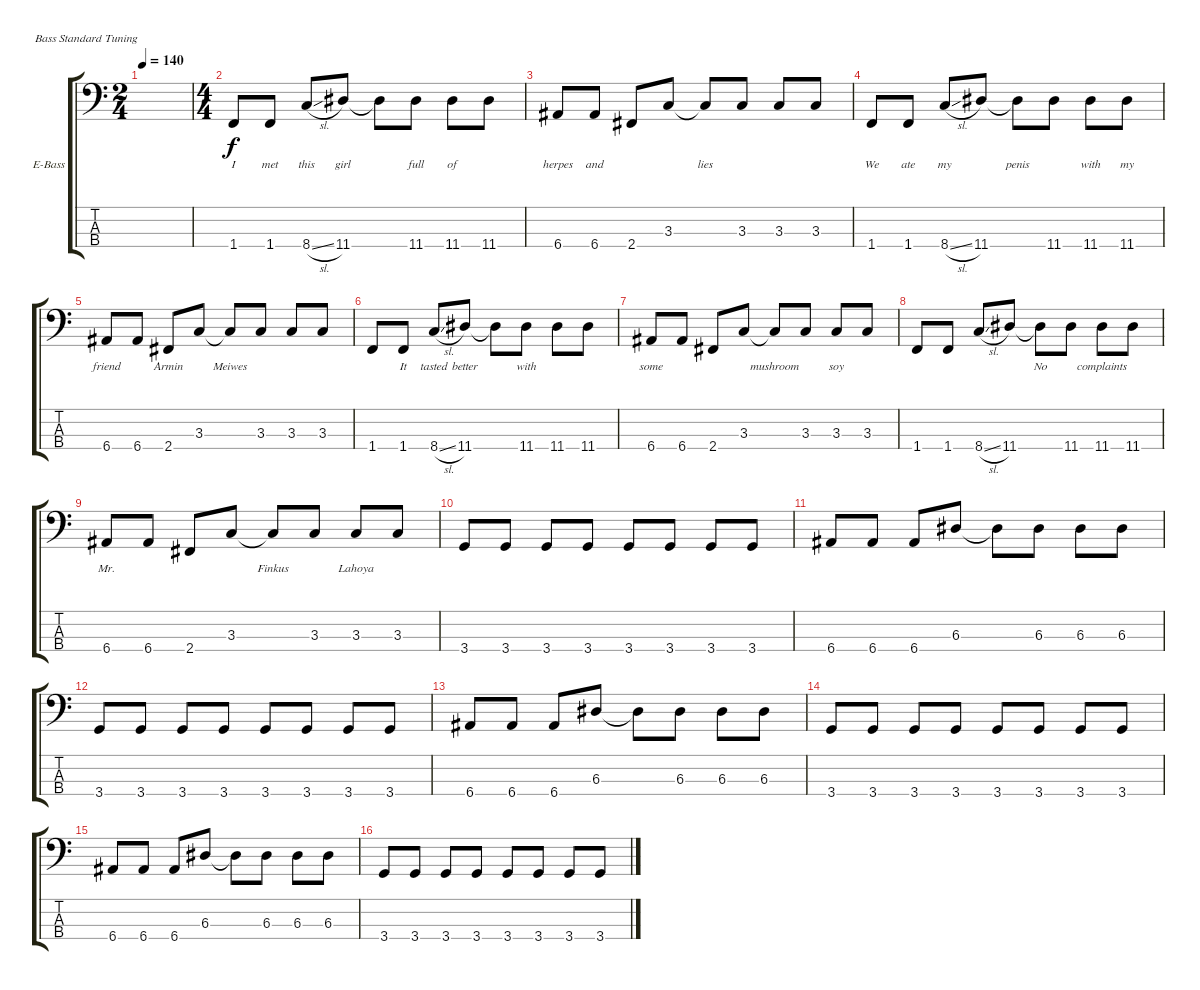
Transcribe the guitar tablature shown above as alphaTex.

\defaultSystemsLayout 4
\bracketExtendMode groupsimilarinstruments
\firstSystemTrackNameOrientation horizontal
\otherSystemsTrackNameOrientation horizontal
\track ("Electric Bass" "E-Bass") {instrument electricbassfinger}
\staff {score tabs}
\tuning (G2 D2 A1 E1)
\ts (2 4)
\tempo 140
\clef f4
\ks c
|
\ts (4 4)
1.4.8{lyrics (0 "I") lyrics (1 "") lyrics (2 "") lyrics (3 "") lyrics (4 "")} 1.4.8{lyrics (0 "met") lyrics (1 "") lyrics (2 "") lyrics (3 "") lyrics (4 "")} 8.4{sl}.8{lyrics (0 "this") lyrics (1 "") lyrics (2 "") lyrics (3 "") lyrics (4 "")} 11.4.8{lyrics (0 "girl") lyrics (1 "") lyrics (2 "") lyrics (3 "") lyrics (4 "")} 11.4{t}.8{lyrics (0 "") lyrics (1 "") lyrics (2 "") lyrics (3 "") lyrics (4 "")} 11.4.8{lyrics (0 "full") lyrics (1 "") lyrics (2 "") lyrics (3 "") lyrics (4 "")} 11.4.8{lyrics (0 "of") lyrics (1 "") lyrics (2 "") lyrics (3 "") lyrics (4 "")} 11.4.8{lyrics (0 "") lyrics (1 "") lyrics (2 "") lyrics (3 "") lyrics (4 "")} |
6.4.8{lyrics (0 "herpes") lyrics (1 "") lyrics (2 "") lyrics (3 "") lyrics (4 "")} 6.4.8{lyrics (0 "and") lyrics (1 "") lyrics (2 "") lyrics (3 "") lyrics (4 "")} 2.4.8{lyrics (0 "") lyrics (1 "") lyrics (2 "") lyrics (3 "") lyrics (4 "")} 3.3.8{lyrics (0 "") lyrics (1 "") lyrics (2 "") lyrics (3 "") lyrics (4 "")} 3.3{t}.8{lyrics (0 "lies") lyrics (1 "") lyrics (2 "") lyrics (3 "") lyrics (4 "")} 3.3.8{lyrics (0 "") lyrics (1 "") lyrics (2 "") lyrics (3 "") lyrics (4 "")} 3.3.8{lyrics (0 "") lyrics (1 "") lyrics (2 "") lyrics (3 "") lyrics (4 "")} 3.3.8{lyrics (0 "") lyrics (1 "") lyrics (2 "") lyrics (3 "") lyrics (4 "")} |
1.4.8{lyrics (0 "We") lyrics (1 "") lyrics (2 "") lyrics (3 "") lyrics (4 "")} 1.4.8{lyrics (0 "ate") lyrics (1 "") lyrics (2 "") lyrics (3 "") lyrics (4 "")} 8.4{sl}.8{lyrics (0 "my") lyrics (1 "") lyrics (2 "") lyrics (3 "") lyrics (4 "")} 11.4.8{lyrics (0 "") lyrics (1 "") lyrics (2 "") lyrics (3 "") lyrics (4 "")} 11.4{t}.8{lyrics (0 "penis") lyrics (1 "") lyrics (2 "") lyrics (3 "") lyrics (4 "")} 11.4.8{lyrics (0 "") lyrics (1 "") lyrics (2 "") lyrics (3 "") lyrics (4 "")} 11.4.8{lyrics (0 "with") lyrics (1 "") lyrics (2 "") lyrics (3 "") lyrics (4 "")} 11.4.8{lyrics (0 "my") lyrics (1 "") lyrics (2 "") lyrics (3 "") lyrics (4 "")} |
6.4.8{lyrics (0 "friend") lyrics (1 "") lyrics (2 "") lyrics (3 "") lyrics (4 "")} 6.4.8{lyrics (0 "") lyrics (1 "") lyrics (2 "") lyrics (3 "") lyrics (4 "")} 2.4.8{lyrics (0 "Armin") lyrics (1 "") lyrics (2 "") lyrics (3 "") lyrics (4 "")} 3.3.8{lyrics (0 "") lyrics (1 "") lyrics (2 "") lyrics (3 "") lyrics (4 "")} 3.3{t}.8{lyrics (0 "Meiwes") lyrics (1 "") lyrics (2 "") lyrics (3 "") lyrics (4 "")} 3.3.8{lyrics (0 "") lyrics (1 "") lyrics (2 "") lyrics (3 "") lyrics (4 "")} 3.3.8{lyrics (0 "") lyrics (1 "") lyrics (2 "") lyrics (3 "") lyrics (4 "")} 3.3.8{lyrics (0 "") lyrics (1 "") lyrics (2 "") lyrics (3 "") lyrics (4 "")} |
1.4.8{lyrics (0 "") lyrics (1 "") lyrics (2 "") lyrics (3 "") lyrics (4 "")} 1.4.8{lyrics (0 "It") lyrics (1 "") lyrics (2 "") lyrics (3 "") lyrics (4 "")} 8.4{sl}.8{lyrics (0 "tasted") lyrics (1 "") lyrics (2 "") lyrics (3 "") lyrics (4 "")} 11.4.8{lyrics (0 "better") lyrics (1 "") lyrics (2 "") lyrics (3 "") lyrics (4 "")} 11.4{t}.8{lyrics (0 "") lyrics (1 "") lyrics (2 "") lyrics (3 "") lyrics (4 "")} 11.4.8{lyrics (0 "with") lyrics (1 "") lyrics (2 "") lyrics (3 "") lyrics (4 "")} 11.4.8{lyrics (0 "") lyrics (1 "") lyrics (2 "") lyrics (3 "") lyrics (4 "")} 11.4.8{lyrics (0 "") lyrics (1 "") lyrics (2 "") lyrics (3 "") lyrics (4 "")} |
6.4.8{lyrics (0 "some") lyrics (1 "") lyrics (2 "") lyrics (3 "") lyrics (4 "")} 6.4.8{lyrics (0 "") lyrics (1 "") lyrics (2 "") lyrics (3 "") lyrics (4 "")} 2.4.8{lyrics (0 "") lyrics (1 "") lyrics (2 "") lyrics (3 "") lyrics (4 "")} 3.3.8{lyrics (0 "") lyrics (1 "") lyrics (2 "") lyrics (3 "") lyrics (4 "")} 3.3{t}.8{lyrics (0 "mushroom") lyrics (1 "") lyrics (2 "") lyrics (3 "") lyrics (4 "")} 3.3.8{lyrics (0 "") lyrics (1 "") lyrics (2 "") lyrics (3 "") lyrics (4 "")} 3.3.8{lyrics (0 "soy") lyrics (1 "") lyrics (2 "") lyrics (3 "") lyrics (4 "")} 3.3.8{lyrics (0 "") lyrics (1 "") lyrics (2 "") lyrics (3 "") lyrics (4 "")} |
1.4.8{lyrics (0 "") lyrics (1 "") lyrics (2 "") lyrics (3 "") lyrics (4 "")} 1.4.8{lyrics (0 "") lyrics (1 "") lyrics (2 "") lyrics (3 "") lyrics (4 "")} 8.4{sl}.8{lyrics (0 "") lyrics (1 "") lyrics (2 "") lyrics (3 "") lyrics (4 "")} 11.4.8{lyrics (0 "") lyrics (1 "") lyrics (2 "") lyrics (3 "") lyrics (4 "")} 11.4{t}.8{lyrics (0 "No") lyrics (1 "") lyrics (2 "") lyrics (3 "") lyrics (4 "")} 11.4.8{lyrics (0 "") lyrics (1 "") lyrics (2 "") lyrics (3 "") lyrics (4 "")} 11.4.8{lyrics (0 "complaints") lyrics (1 "") lyrics (2 "") lyrics (3 "") lyrics (4 "")} 11.4.8{lyrics (0 "") lyrics (1 "") lyrics (2 "") lyrics (3 "") lyrics (4 "")} |
6.4.8{lyrics (0 "Mr.") lyrics (1 "") lyrics (2 "") lyrics (3 "") lyrics (4 "")} 6.4.8{lyrics (0 "") lyrics (1 "") lyrics (2 "") lyrics (3 "") lyrics (4 "")} 2.4.8{lyrics (0 "") lyrics (1 "") lyrics (2 "") lyrics (3 "") lyrics (4 "")} 3.3.8{lyrics (0 "") lyrics (1 "") lyrics (2 "") lyrics (3 "") lyrics (4 "")} 3.3{t}.8{lyrics (0 "Finkus") lyrics (1 "") lyrics (2 "") lyrics (3 "") lyrics (4 "")} 3.3.8{lyrics (0 "") lyrics (1 "") lyrics (2 "") lyrics (3 "") lyrics (4 "")} 3.3.8{lyrics (0 "Lahoya") lyrics (1 "") lyrics (2 "") lyrics (3 "") lyrics (4 "")} 3.3.8 |
3.4.8 3.4.8 3.4.8 3.4.8 3.4.8 3.4.8 3.4.8 3.4.8 |
6.4.8 6.4.8 6.4.8 6.3.8 6.3{t}.8 6.3.8 6.3.8 6.3.8 |
3.4.8 3.4.8 3.4.8 3.4.8 3.4.8 3.4.8 3.4.8 3.4.8 |
6.4.8 6.4.8 6.4.8 6.3.8 6.3{t}.8 6.3.8 6.3.8 6.3.8 |
3.4.8 3.4.8 3.4.8 3.4.8 3.4.8 3.4.8 3.4.8 3.4.8 |
6.4.8 6.4.8 6.4.8 6.3.8 6.3{t}.8 6.3.8 6.3.8 6.3.8 |
3.4.8 3.4.8 3.4.8 3.4.8 3.4.8 3.4.8 3.4.8 3.4.8
